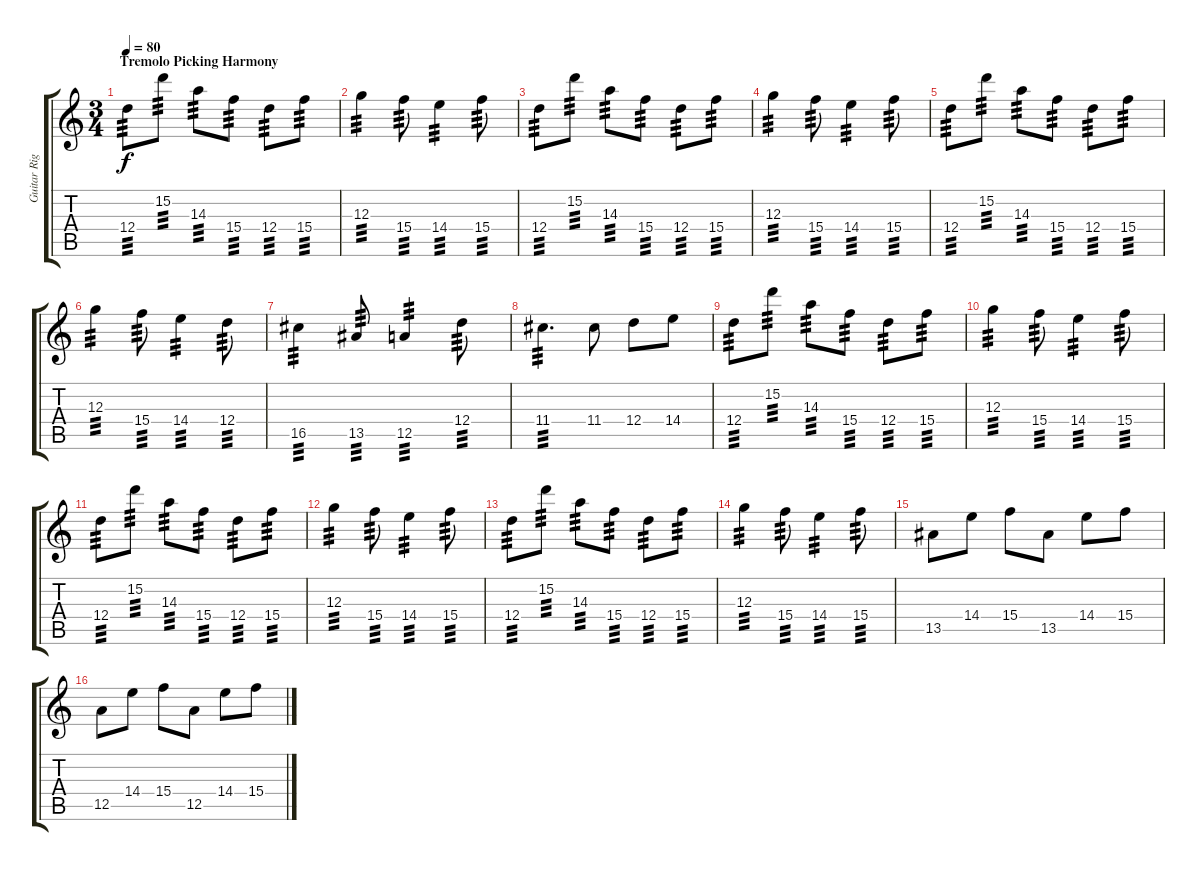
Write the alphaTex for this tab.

\track ("Guitar Right" "Guitar Rig") {instrument distortionguitar}
\staff {score tabs}
\tuning (E4 B3 G3 D3 A2 D2) {hide}
\ts (3 4)
\section ("" "Tremolo Picking Harmony")
\tempo 80
\clef g2
\ks c
12.4.8{tp 3 dy f} 15.2.8{tp 3} 14.3.8{tp 3} 15.4.8{tp 3} 12.4.8{tp 3} 15.4.8{tp 3} |
12.3.4{tp 3} 15.4.8{tp 3} 14.4.4{tp 3} 15.4.8{tp 3} |
12.4.8{tp 3} 15.2.8{tp 3} 14.3.8{tp 3} 15.4.8{tp 3} 12.4.8{tp 3} 15.4.8{tp 3} |
12.3.4{tp 3} 15.4.8{tp 3} 14.4.4{tp 3} 15.4.8{tp 3} |
12.4.8{tp 3} 15.2.8{tp 3} 14.3.8{tp 3} 15.4.8{tp 3} 12.4.8{tp 3} 15.4.8{tp 3} |
12.3.4{tp 3} 15.4.8{tp 3} 14.4.4{tp 3} 12.4.8{tp 3} |
16.5.4{tp 3} 13.5.8{tp 3} 12.5.4{tp 3} 12.4.8{tp 3} |
11.4.4{d tp 3} 11.4.8 12.4.8 14.4.8 |
12.4.8{tp 3} 15.2.8{tp 3} 14.3.8{tp 3} 15.4.8{tp 3} 12.4.8{tp 3} 15.4.8{tp 3} |
12.3.4{tp 3} 15.4.8{tp 3} 14.4.4{tp 3} 15.4.8{tp 3} |
12.4.8{tp 3} 15.2.8{tp 3} 14.3.8{tp 3} 15.4.8{tp 3} 12.4.8{tp 3} 15.4.8{tp 3} |
12.3.4{tp 3} 15.4.8{tp 3} 14.4.4{tp 3} 15.4.8{tp 3} |
12.4.8{tp 3} 15.2.8{tp 3} 14.3.8{tp 3} 15.4.8{tp 3} 12.4.8{tp 3} 15.4.8{tp 3} |
12.3.4{tp 3} 15.4.8{tp 3} 14.4.4{tp 3} 15.4.8{tp 3} |
13.5.8 14.4.8 15.4.8 13.5.8 14.4.8 15.4.8 |
12.5.8 14.4.8 15.4.8 12.5.8 14.4.8 15.4.8
